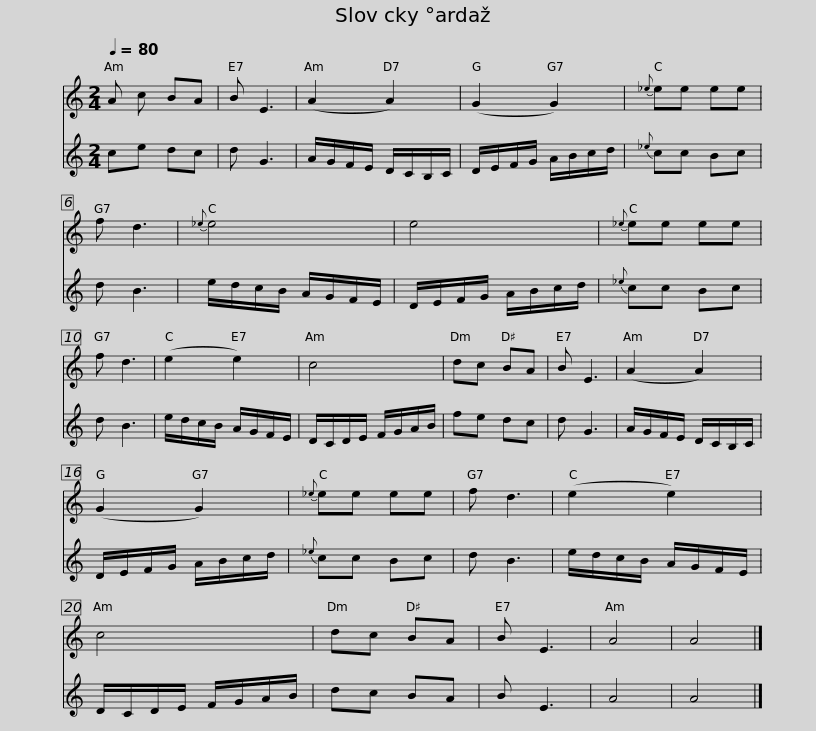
X:1
%%score 1 2
L:1/8
Q:1/4=80
M:2/4
I:linebreak $
K:C
V:1 treble
V:2 treble
V:1
 A c BA | B E3 | (A2 A2) | (G2 G2) |{_e} ee ee | %5
 f d3 |{_e} e4 |$ e4 |{_e} ee ee | f d3 | %10
 (e2 e2) | c4 | dc BA | B E3 | (A2 A2) |$ %15
 (G2 G2) |{_e} ee ee | f d3 | (e2 e2) | c4 | %20
 dc BA | B E3 | A4 | A4 |] %24
V:2
 ce dc | d G3 | A/G/F/E/ D/C/B,/C/ | D/E/F/G/ A/B/c/d/ |{_e} cc Bc | %5
 d B3 | e/d/c/B/ A/G/F/E/ |$ D/E/F/G/ A/B/c/d/ |{_e} cc Bc | d B3 | %10
 e/d/c/B/ A/G/F/E/ | D/C/D/E/ F/G/A/B/ | fe dc | d G3 | A/G/F/E/ D/C/B,/C/ |$ %15
 D/E/F/G/ A/B/c/d/ |{_e} cc Bc | d B3 | e/d/c/B/ A/G/F/E/ | D/C/D/E/ F/G/A/B/ | %20
 dc BA | B E3 | A4 | A4 |] %24
